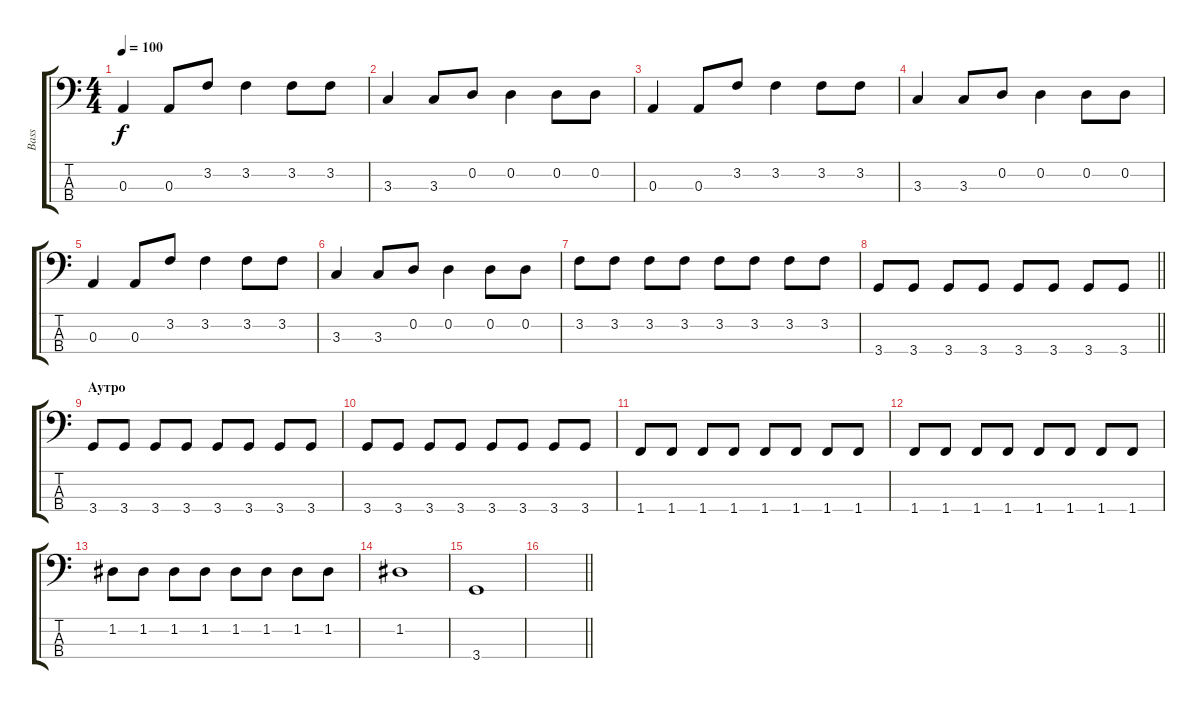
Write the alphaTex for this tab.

\track ("Bass" "Bass") {instrument electricbassfinger}
\staff {score tabs}
\tuning (G2 D2 A1 E1) {hide}
\ts (4 4)
\tempo 100
\clef f4
\ks c
0.3.4{dy f} 0.3.8 3.2.8 3.2.4 3.2.8 3.2.8 |
3.3.4 3.3.8 0.2.8 0.2.4 0.2.8 0.2.8 |
0.3.4 0.3.8 3.2.8 3.2.4 3.2.8 3.2.8 |
3.3.4 3.3.8 0.2.8 0.2.4 0.2.8 0.2.8 |
0.3.4 0.3.8 3.2.8 3.2.4 3.2.8 3.2.8 |
3.3.4 3.3.8 0.2.8 0.2.4 0.2.8 0.2.8 |
3.2.8 3.2.8 3.2.8 3.2.8 3.2.8 3.2.8 3.2.8 3.2.8 |
\barLineRight lightlight
3.4.8 3.4.8 3.4.8 3.4.8 3.4.8 3.4.8 3.4.8 3.4.8 |
\section ("" "Аутро")
3.4.8 3.4.8 3.4.8 3.4.8 3.4.8 3.4.8 3.4.8 3.4.8 |
3.4.8 3.4.8 3.4.8 3.4.8 3.4.8 3.4.8 3.4.8 3.4.8 |
1.4.8 1.4.8 1.4.8 1.4.8 1.4.8 1.4.8 1.4.8 1.4.8 |
1.4.8 1.4.8 1.4.8 1.4.8 1.4.8 1.4.8 1.4.8 1.4.8 |
1.2.8 1.2.8 1.2.8 1.2.8 1.2.8 1.2.8 1.2.8 1.2.8 |
1.2.1 |
3.4.1 |
\barLineRight lightlight
